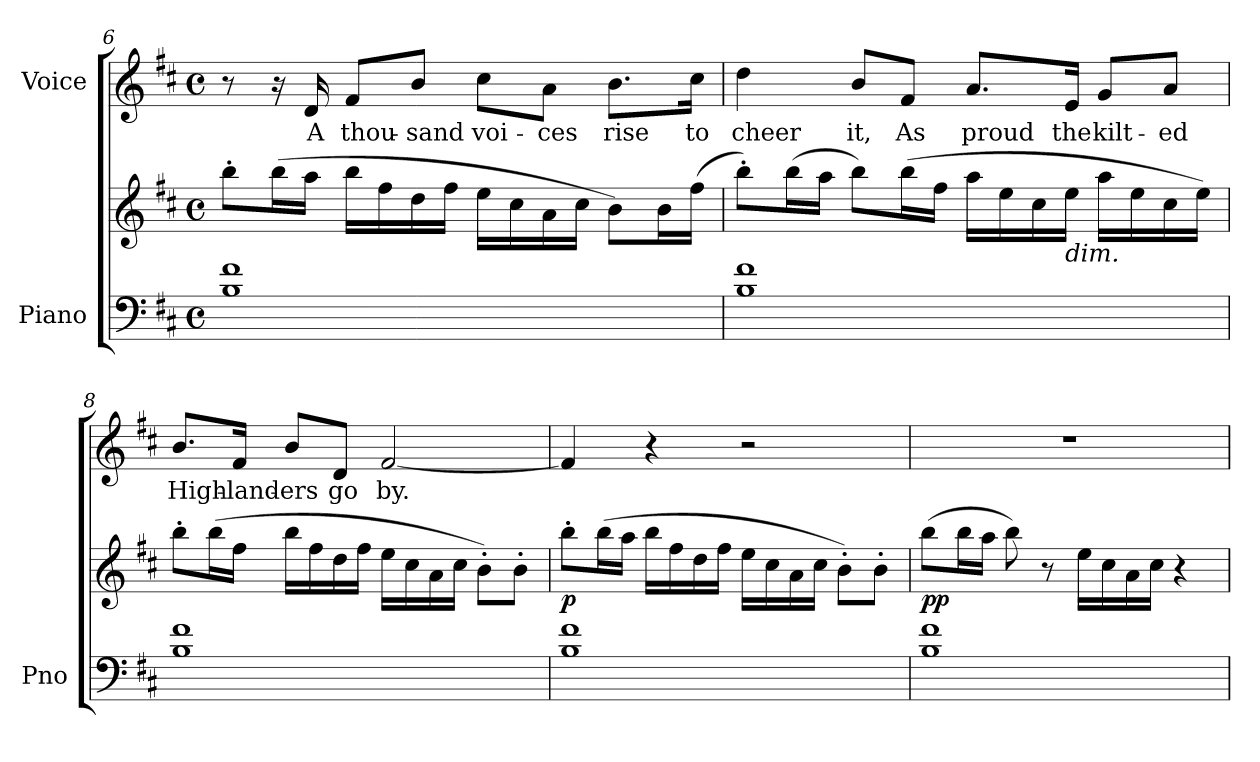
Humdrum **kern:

**kern	**kern	**dynam	**kern	**text
*part2	*part2	*part2	*part1	*part1
*staff3	*staff2	*staff2/3	*staff1	*staff1
*I"Piano	*	*	*I"Voice	*
*I'Pno	*	*	*	*
*clefF4	*clefG2	*	*clefG2	*
*k[f#c#]	*k[f#c#]	*	*k[f#c#]	*
*M4/4	*M4/4	*	*M4/4	*
*met(c)	*met(c)	*	*met(c)	*
=6	=6	=6	=6	=6
1B 1f#	8bb'\L	.	8r	.
.	(16bb\L	.	16r	.
.	16aa\JJ	.	16d/	A
.	16bb\LL	.	8f#/L	thou-
.	16ff#\	.	.	.
.	16dd\	.	8b/J	-sand
.	16ff#\JJ	.	.	.
.	16ee\LL	.	8cc#\L	voi-
.	16cc#\	.	.	.
.	16a\	.	8a\J	-ces
.	16cc#\JJ	.	.	.
.	8b\L)	.	8.b\L	rise
.	16b\L	.	.	.
.	(16ff#\JJ	.	16cc#\Jk	to
=7	=7	=7	=7	=7
1B 1f#	8bb'\L)	.	4dd\	cheer
.	(16bb\L	.	.	.
.	16aa\JJ	.	.	.
.	8bb\L)	.	8b/L	it,
.	(16bb\L	.	8f#/J	As
.	16ff#\JJ	.	.	.
.	16aa\LL	.	8.a/L	proud
.	16ee\	.	.	.
.	16cc#\	.	.	.
!	!LO:TX:b:i:t=dim.	!	!	!
.	16ee\JJ	.	16e/Jk	the
.	16aa\LL	.	8g/L	kilt-
.	16ee\	.	.	.
.	16cc#\	.	8a/J	-ed
.	16ee\JJ)	.	.	.
=8	=8	=8	=8	=8
1B 1f#	8bb'\L	.	8.b/L	High-
.	(16bb\L	.	.	.
.	16ff#\JJ	.	16f#/Jk	-land-
.	16bb\LL	.	8b/L	-ers
.	16ff#\	.	.	.
.	16dd\	.	8d/J	go
.	16ff#\JJ	.	.	.
.	16ee\LL	.	[2f#/	by.
.	16cc#\	.	.	.
.	16a\	.	.	.
.	16cc#\JJ	.	.	.
.	8b'\L)	.	.	.
.	8b'\J	.	.	.
=9	=9	=9	=9	=9
!	!	!LO:DY:b	!	!
1B 1f#	8bb'\L	p	4f#/]	.
.	(16bb\L	.	.	.
.	16aa\JJ	.	.	.
.	16bb\LL	.	4r	.
.	16ff#\	.	.	.
.	16dd\	.	.	.
.	16ff#\JJ	.	.	.
.	16ee\LL	.	2r	.
.	16cc#\	.	.	.
.	16a\	.	.	.
.	16cc#\JJ	.	.	.
.	8b'\L)	.	.	.
.	8b'\J	.	.	.
=10	=10	=10	=10	=10
!	!	!LO:DY:b	!	!
1B 1f#	(8bb\L	pp	1r	.
.	16bb\L	.	.	.
.	16aa\JJ	.	.	.
.	8bb\)	.	.	.
.	8r	.	.	.
.	16ee\LL	.	.	.
.	16cc#\	.	.	.
.	16a\	.	.	.
.	16cc#\JJ	.	.	.
.	4r	.	.	.
=	=	=	=	=
*-	*-	*-	*-	*-
